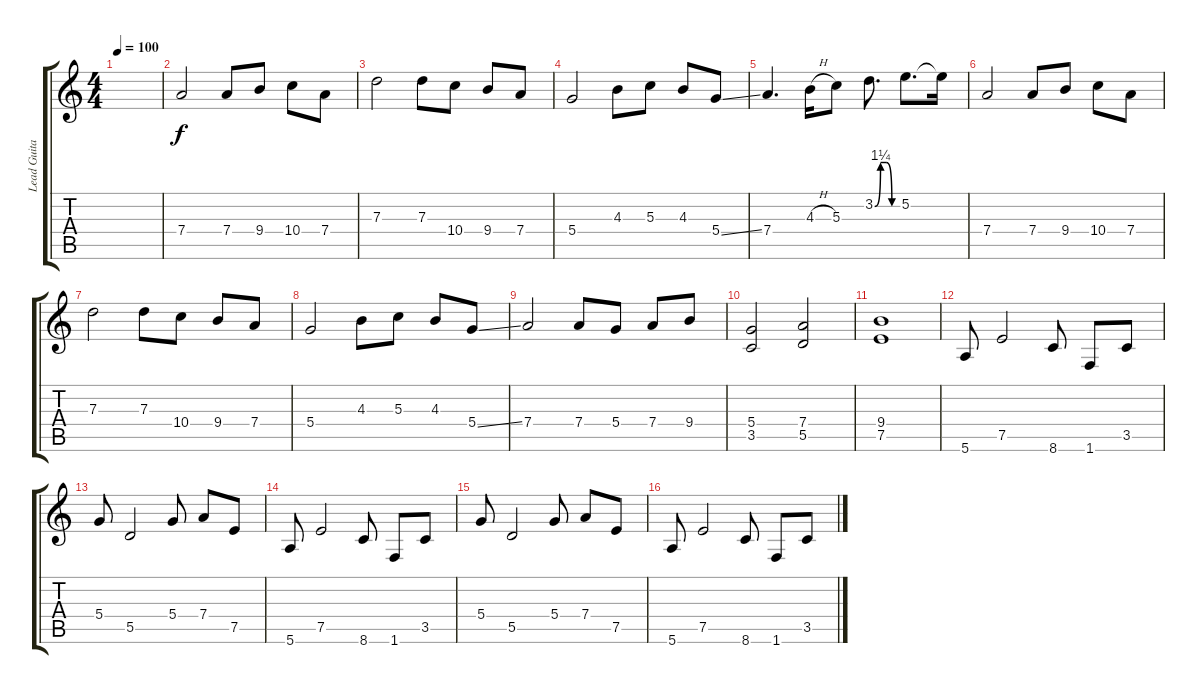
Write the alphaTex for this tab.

\track ("Lead Guitar 2" "Lead Guita") {instrument overdrivenguitar}
\staff {score tabs}
\tuning (E4 B3 G3 D3 A2 E2) {hide}
\ts (4 4)
\tempo 100
\clef g2
\ks c
|
7.4.2 7.4.8 9.4.8 10.4.8 7.4.8 |
7.3.2 7.3.8 10.4.8 9.4.8 7.4.8 |
5.4.2 4.3.8 5.3.8 4.3.8 5.4{ss}.8 |
7.4.4{d} 4.3{h}.16 5.3.8 3.2{be (custom 0 0 15 5 30 5 45 0 60 0)}.8{d} 5.2.8{d} 5.2{t}.16 |
7.4.2 7.4.8 9.4.8 10.4.8 7.4.8 |
7.3.2 7.3.8 10.4.8 9.4.8 7.4.8 |
5.4.2 4.3.8 5.3.8 4.3.8 5.4{ss}.8 |
7.4.2 7.4.8 5.4.8 7.4.8 9.4.8 |
(5.4 3.5).2 (7.4 5.5).2 |
(9.4 7.5).1 |
5.6.8 7.5.2 8.6.8 1.6.8 3.5.8 |
5.4.8 5.5.2 5.4.8 7.4.8 7.5.8 |
5.6.8 7.5.2 8.6.8 1.6.8 3.5.8 |
5.4.8 5.5.2 5.4.8 7.4.8 7.5.8 |
5.6.8 7.5.2 8.6.8 1.6.8 3.5.8
